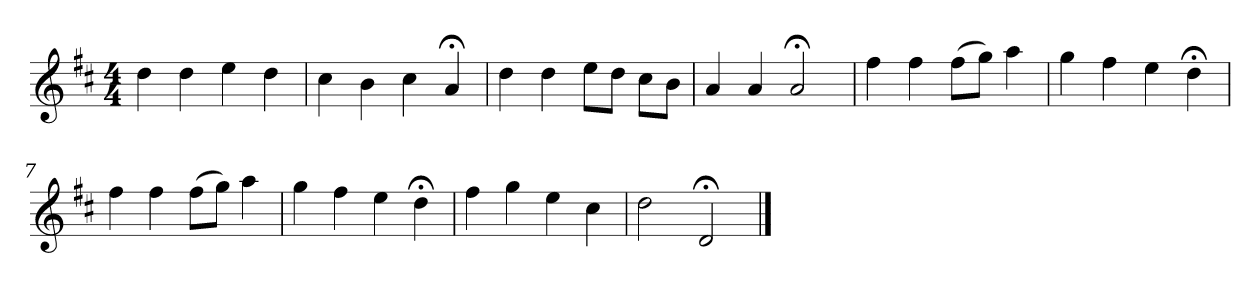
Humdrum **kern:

**kern
*part1
*staff1
*k[f#c#]
*D:
*M4/4
*MM120
=1
4dd
4dd
4ee
4dd
=2
4cc#
4b
4cc#
4a;<
=3
4dd
4dd
8eeL
8ddJ
8cc#L
8bJ
=4
4a
4a
2a;<
=5
4ff#
4ff#
(8ff#L
8ggJ)
4aa
=6
4gg
4ff#
4ee
4dd;<
=7
4ff#
4ff#
(8ff#L
8ggJ)
4aa
=8
4gg
4ff#
4ee
4dd;<
=9
4ff#
4gg
4ee
4cc#
=10
2dd
2d;<
==
*-
